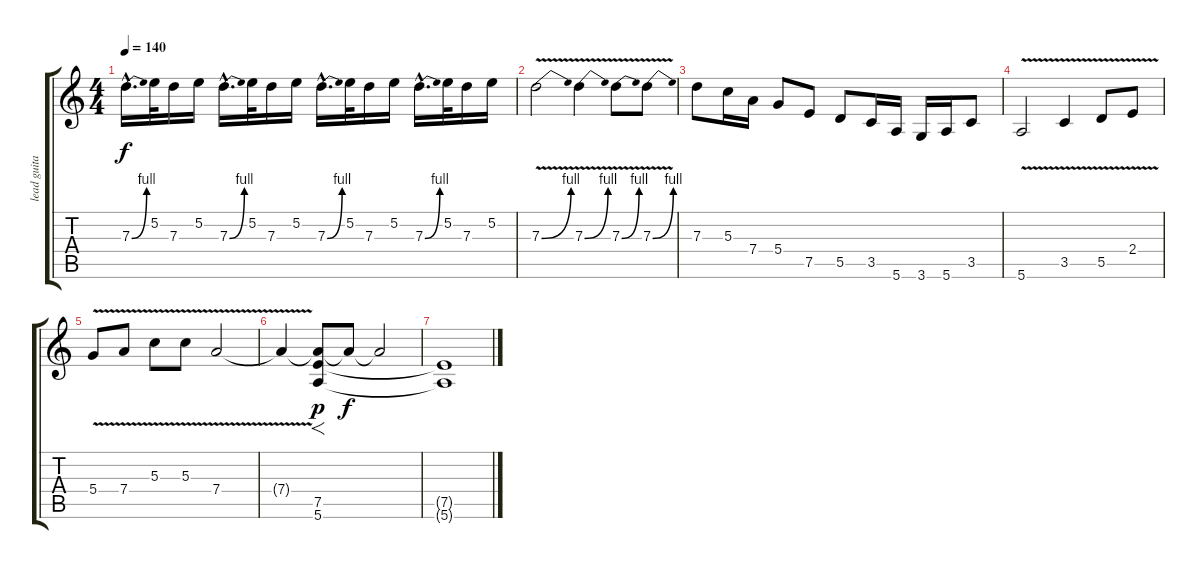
\track ("lead guitar" "lead guita") {instrument distortionguitar}
\staff {score tabs}
\tuning (E4 B3 G3 D3 A2 E2) {hide}
\ts (4 4)
\tempo 140
\clef g2
\ks c
7.3{be (bend 0 0 60 4) hac}.16{d dy f} 5.2.32 7.3.16 5.2.16 7.3{be (bend 0 0 60 4) hac}.16{d} 5.2.32 7.3.16 5.2.16 7.3{be (bend 0 0 60 4) hac}.16{d} 5.2.32 7.3.16 5.2.16 7.3{be (bend 0 0 60 4) hac}.16{d} 5.2.32 7.3.16 5.2.16 |
7.3{be (bend 0 0 60 4) v}.2 7.3{be (bend 0 0 60 4) v}.4 7.3{be (bend 0 0 60 4) v}.8 7.3{be (bend 0 0 60 4) v}.8 |
7.3.8 5.3.16 7.4.16 5.4.8 7.5.8 5.5.8 3.5.16 5.6.16 3.6.16 5.6.16 3.5.8 |
5.6{v}.2 3.5{v}.4 5.5{v}.8 2.4{v}.8 |
5.4{v}.8 7.4{v}.8 5.3{v}.8 5.3{v}.8 7.4{v}.2 |
7.4{t}.4 (7.4{t} 7.5 5.6).8{f dy p} 7.4{t}.8{dy f} 7.4{t}.2 |
(7.5{t} 5.6{t}).1
